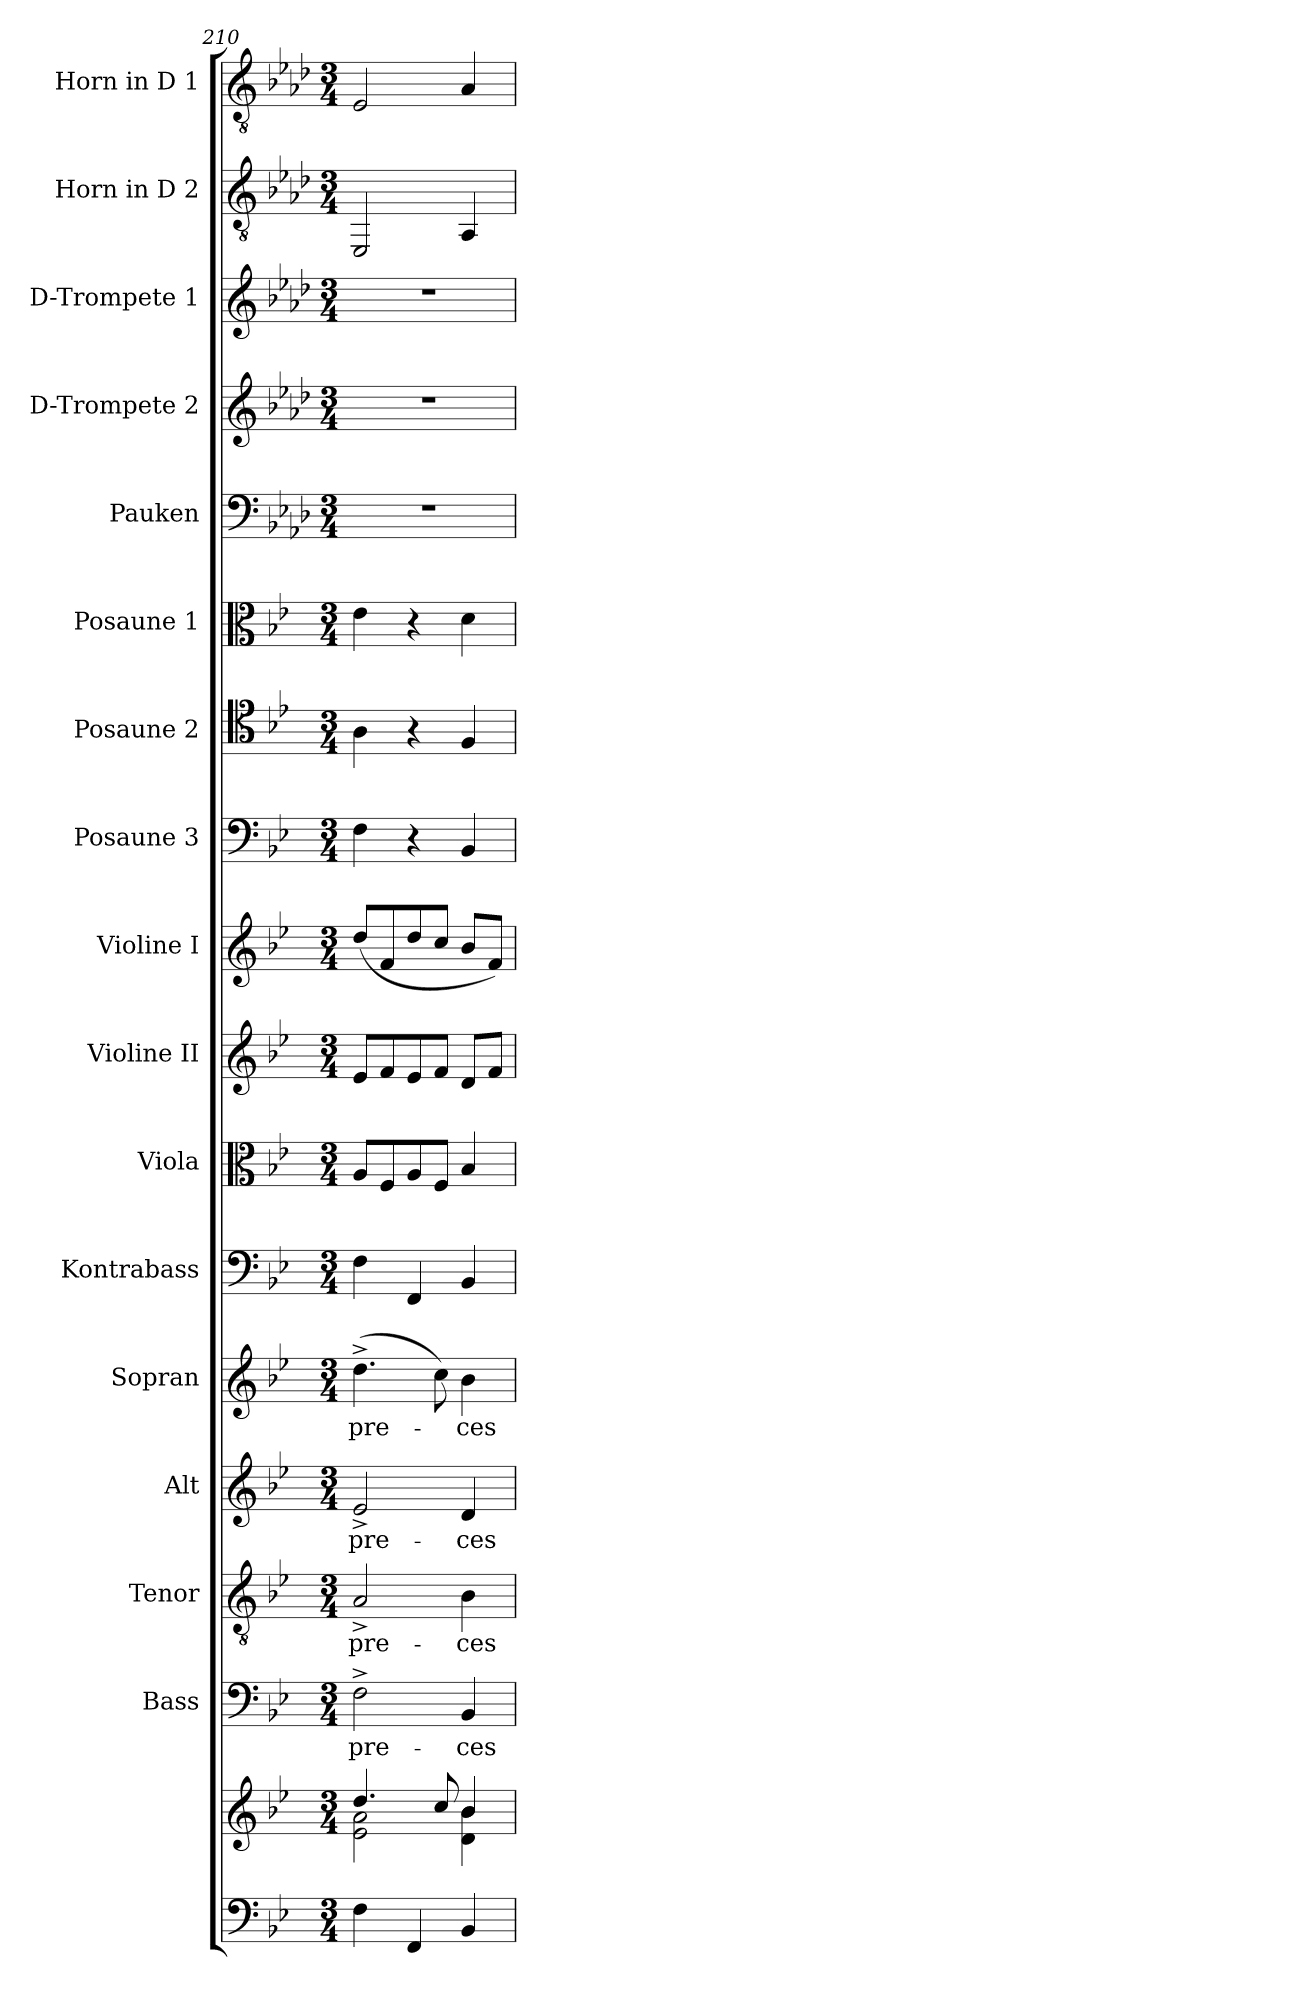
**kern	**kern	**kern	**text	**kern	**text	**kern	**text	**kern	**text	**kern	**kern	**kern	**kern	**kern	**kern	**kern	**kern	**kern	**kern	**kern	**kern
*part17	*part17	*part16	*part16	*part15	*part15	*part14	*part14	*part13	*part13	*part12	*part11	*part10	*part9	*part8	*part7	*part6	*part5	*part4	*part3	*part2	*part1
*staff18	*staff17	*staff16	*staff16	*staff15	*staff15	*staff14	*staff14	*staff13	*staff13	*staff12	*staff11	*staff10	*staff9	*staff8	*staff7	*staff6	*staff5	*staff4	*staff3	*staff2	*staff1
*	*	*I"Bass	*	*I"Tenor	*	*I"Alt	*	*I"Sopran	*	*I"Kontrabass	*I"Viola	*I"Violine II	*I"Violine I	*I"Posaune 3	*I"Posaune 2	*I"Posaune 1	*I"Pauken	*I"D-Trompete 2	*I"D-Trompete 1	*I"Horn in D 2	*I"Horn in D 1
*	*	*I'B.	*	*I'T.	*	*I'A.	*	*I'S.	*	*I'Kb.	*I'Vla.	*I'Vl. II	*I'Vl. I	*I'Pos. 3	*I'Pos. 2	*I'Pos. 1	*I'Pk.	*I'D Trp. 2	*I'D Trp. 1	*I'Hrn. 2	*I'Hrn. 1
*clefF4	*clefG2	*clefF4	*	*clefGv2	*	*clefG2	*	*clefG2	*	*clefF4	*clefC3	*clefG2	*clefG2	*clefF4	*clefC4	*clefC3	*clefF4	*clefG2	*clefG2	*clefGv2	*clefGv2
*	*	*	*	*	*	*	*	*	*	*ITrd7c12	*	*	*	*	*	*	*ITrd-1c-2	*ITrd-1c-2	*ITrd-1c-2	*ITrd-1c-2	*ITrd-1c-2
*k[b-e-]	*k[b-e-]	*k[b-e-]	*	*k[b-e-]	*	*k[b-e-]	*	*k[b-e-]	*	*k[b-e-]	*k[b-e-]	*k[b-e-]	*k[b-e-]	*k[b-e-]	*k[b-e-]	*k[b-e-]	*k[b-e-]	*k[b-e-]	*k[b-e-]	*k[b-e-]	*k[b-e-]
*B-:	*B-:	*B-:	*	*B-:	*	*B-:	*	*B-:	*	*B-:	*B-:	*B-:	*B-:	*B-:	*B-:	*B-:	*B-:	*B-:	*B-:	*B-:	*B-:
*M3/4	*M3/4	*M3/4	*	*M3/4	*	*M3/4	*	*M3/4	*	*M3/4	*M3/4	*M3/4	*M3/4	*M3/4	*M3/4	*M3/4	*M3/4	*M3/4	*M3/4	*M3/4	*M3/4
=210	=210	=210	=210	=210	=210	=210	=210	=210	=210	=210	=210	=210	=210	=210	=210	=210	=210	=210	=210	=210	=210
*	*^	*	*	*	*	*	*	*	*	*	*	*	*	*	*	*	*	*	*	*	*
!	!	!	!	!LO:LY:b	!	!LO:LY:b	!	!LO:LY:b	!	!LO:LY:b	!	!	!	!	!	!	!	!	!	!	!	!
4F\	4.dd/	2e-\ 2a\	2F^>\	pre-	2A^>/	pre-	2e-^>/	pre-	(>4.dd^>\	pre-	4FF\	8A/L	8e-/L	(<8dd/L	4F\	4A\	4e-\	2.r	2.r	2.r	2FF/	2F/
.	.	.	.	.	.	.	.	.	.	.	.	8F/	8f/	8f/	.	.	.	.	.	.	.	.
4FF/	.	.	.	.	.	.	.	.	.	.	4FFF/	8A/	8e-/	8dd/	4r	4r	4r	.	.	.	.	.
.	8cc/	.	.	.	.	.	.	.	8cc\)	.	.	8F/J	8f/J	8cc/J	.	.	.	.	.	.	.	.
!	!	!	!	!LO:LY:b	!	!LO:LY:b	!	!LO:LY:b	!	!LO:LY:b	!	!	!	!	!	!	!	!	!	!	!	!
4BB-/	4b-/	4d\ 4b-\	4BB-/	-ces	4B-\	-ces	4d/	-ces	4b-\	-ces	4BBB-/	4B-/	8d/L	8b-/L	4BB-/	4F/	4d\	.	.	.	4BB-/	4B-/
.	.	.	.	.	.	.	.	.	.	.	.	.	8f/J	8f/J)	.	.	.	.	.	.	.	.
*	*v	*v	*	*	*	*	*	*	*	*	*	*	*	*	*	*	*	*	*	*	*	*
=	=	=	=	=	=	=	=	=	=	=	=	=	=	=	=	=	=	=	=	=	=
*-	*-	*-	*-	*-	*-	*-	*-	*-	*-	*-	*-	*-	*-	*-	*-	*-	*-	*-	*-	*-	*-
